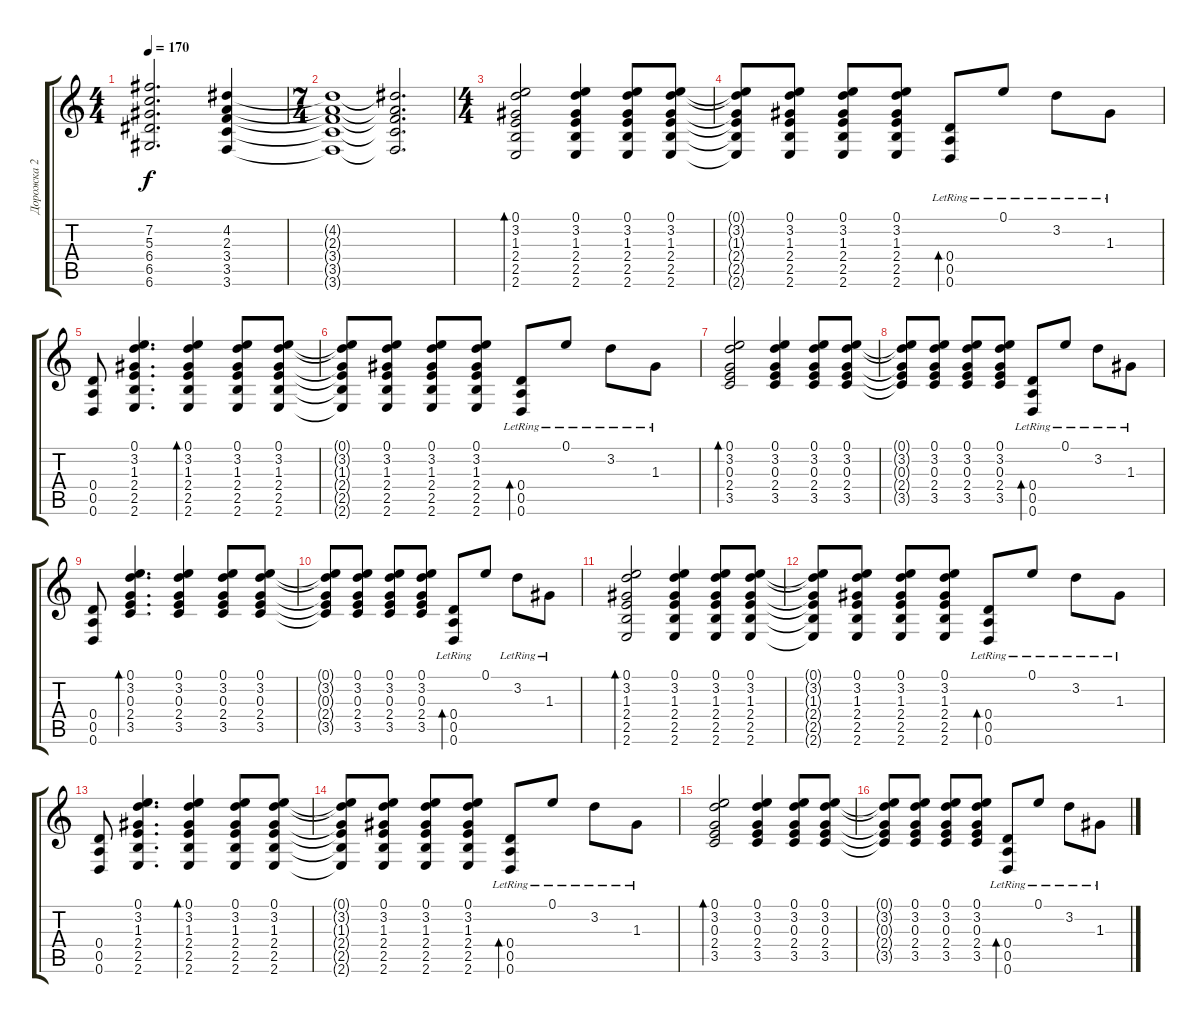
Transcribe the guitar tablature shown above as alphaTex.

\track ("Дорожка 2" "Дорожка 2") {instrument distortionguitar}
\staff {score tabs}
\tuning (E4 B3 G3 D3 A2 D2) {hide}
\ts (4 4)
\tempo 170
\clef g2
\ks c
(7.2{t} 5.3{t} 6.4{t} 6.5{t} 6.6{t}).2{d dy f} (4.2 2.3 3.4 3.5 3.6).4 |
\ts (7 4)
(4.2{t} 2.3{t} 3.4{t} 3.5{t} 3.6{t}).1 (4.2{t} 2.3{t} 3.4{t} 3.5{t} 3.6{t}).2{d} |
\ts (4 4)
(0.1 3.2 1.3 2.4 2.5 2.6).2{bd 60} (0.1 3.2 1.3 2.4 2.5 2.6).4 (0.1 3.2 1.3 2.4 2.5 2.6).8 (0.1 3.2 1.3 2.4 2.5 2.6).8 |
(0.1{t} 3.2{t} 1.3{t} 2.4{t} 2.5{t} 2.6{t}).8 (0.1 3.2 1.3 2.4 2.5 2.6).8 (0.1 3.2 1.3 2.4 2.5 2.6).8 (0.1 3.2 1.3 2.4 2.5 2.6).8 (0.4{lr} 0.5{lr} 0.6{lr}).8{bd 60} 0.1{lr}.8 3.2{lr}.8 1.3{lr}.8 |
(0.4 0.5 0.6).8 (0.1 3.2 1.3 2.4 2.5 2.6).4{d} (0.1 3.2 1.3 2.4 2.5 2.6).4{bd 60} (0.1 3.2 1.3 2.4 2.5 2.6).8 (0.1 3.2 1.3 2.4 2.5 2.6).8 |
(0.1{t} 3.2{t} 1.3{t} 2.4{t} 2.5{t} 2.6{t}).8 (0.1 3.2 1.3 2.4 2.5 2.6).8 (0.1 3.2 1.3 2.4 2.5 2.6).8 (0.1 3.2 1.3 2.4 2.5 2.6).8 (0.4{lr} 0.5{lr} 0.6{lr}).8{bd 60} 0.1{lr}.8 3.2{lr}.8 1.3{lr}.8 |
(0.1 3.2 0.3 2.4 3.5).2{bd 60} (0.1 3.2 0.3 2.4 3.5).4 (0.1 3.2 0.3 2.4 3.5).8 (0.1 3.2 0.3 2.4 3.5).8 |
(0.1{t} 3.2{t} 0.3{t} 2.4{t} 3.5{t}).8 (0.1 3.2 0.3 2.4 3.5).8 (0.1 3.2 0.3 2.4 3.5).8 (0.1 3.2 0.3 2.4 3.5).8 (0.4{lr} 0.5{lr} 0.6{lr}).8{bd 60} 0.1{lr}.8 3.2{lr}.8 1.3{lr}.8 |
(0.4 0.5 0.6).8 (0.1 3.2 0.3 2.4 3.5).4{d bd 60} (0.1 3.2 0.3 2.4 3.5).4 (0.1 3.2 0.3 2.4 3.5).8 (0.1 3.2 0.3 2.4 3.5).8 |
(0.1{t} 3.2{t} 0.3{t} 2.4{t} 3.5{t}).8 (0.1 3.2 0.3 2.4 3.5).8 (0.1 3.2 0.3 2.4 3.5).8 (0.1 3.2 0.3 2.4 3.5).8 (0.4{lr} 0.5{lr} 0.6{lr}).8{bd 60} 0.1.8 3.2{lr}.8 1.3{lr}.8 |
(0.1 3.2 1.3 2.4 2.5 2.6).2{bd 60} (0.1 3.2 1.3 2.4 2.5 2.6).4 (0.1 3.2 1.3 2.4 2.5 2.6).8 (0.1 3.2 1.3 2.4 2.5 2.6).8 |
(0.1{t} 3.2{t} 1.3{t} 2.4{t} 2.5{t} 2.6{t}).8 (0.1 3.2 1.3 2.4 2.5 2.6).8 (0.1 3.2 1.3 2.4 2.5 2.6).8 (0.1 3.2 1.3 2.4 2.5 2.6).8 (0.4{lr} 0.5{lr} 0.6{lr}).8{bd 60} 0.1{lr}.8 3.2{lr}.8 1.3{lr}.8 |
(0.4 0.5 0.6).8 (0.1 3.2 1.3 2.4 2.5 2.6).4{d} (0.1 3.2 1.3 2.4 2.5 2.6).4{bd 60} (0.1 3.2 1.3 2.4 2.5 2.6).8 (0.1 3.2 1.3 2.4 2.5 2.6).8 |
(0.1{t} 3.2{t} 1.3{t} 2.4{t} 2.5{t} 2.6{t}).8 (0.1 3.2 1.3 2.4 2.5 2.6).8 (0.1 3.2 1.3 2.4 2.5 2.6).8 (0.1 3.2 1.3 2.4 2.5 2.6).8 (0.4{lr} 0.5{lr} 0.6{lr}).8{bd 60} 0.1{lr}.8 3.2{lr}.8 1.3{lr}.8 |
(0.1 3.2 0.3 2.4 3.5).2{bd 60} (0.1 3.2 0.3 2.4 3.5).4 (0.1 3.2 0.3 2.4 3.5).8 (0.1 3.2 0.3 2.4 3.5).8 |
(0.1{t} 3.2{t} 0.3{t} 2.4{t} 3.5{t}).8 (0.1 3.2 0.3 2.4 3.5).8 (0.1 3.2 0.3 2.4 3.5).8 (0.1 3.2 0.3 2.4 3.5).8 (0.4{lr} 0.5{lr} 0.6{lr}).8{bd 60} 0.1{lr}.8 3.2{lr}.8 1.3{lr}.8
